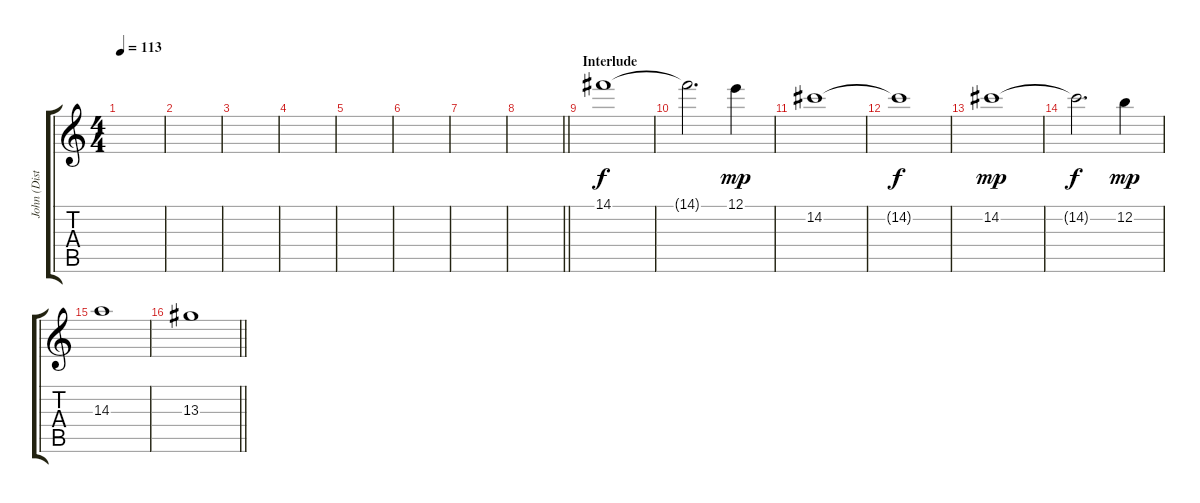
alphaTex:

\track ("John (Distortion 3)" "John (Dist") {instrument distortionguitar}
\staff {score tabs}
\tuning (E4 B3 G3 D3 A2 E2) {hide}
\ts (4 4)
\tempo 113
\clef g2
\ks c
|
|
|
|
|
|
|
\barLineRight lightlight
|
\section ("" "Interlude")
14.1.1 |
14.1{t}.2{d dy f} 12.1.4{dy mp} |
14.2.1 |
14.2{t}.1{dy f} |
14.2.1{dy mp} |
14.2{t}.2{d dy f} 12.2.4{dy mp} |
14.3.1 |
\barLineRight lightlight
13.3.1
